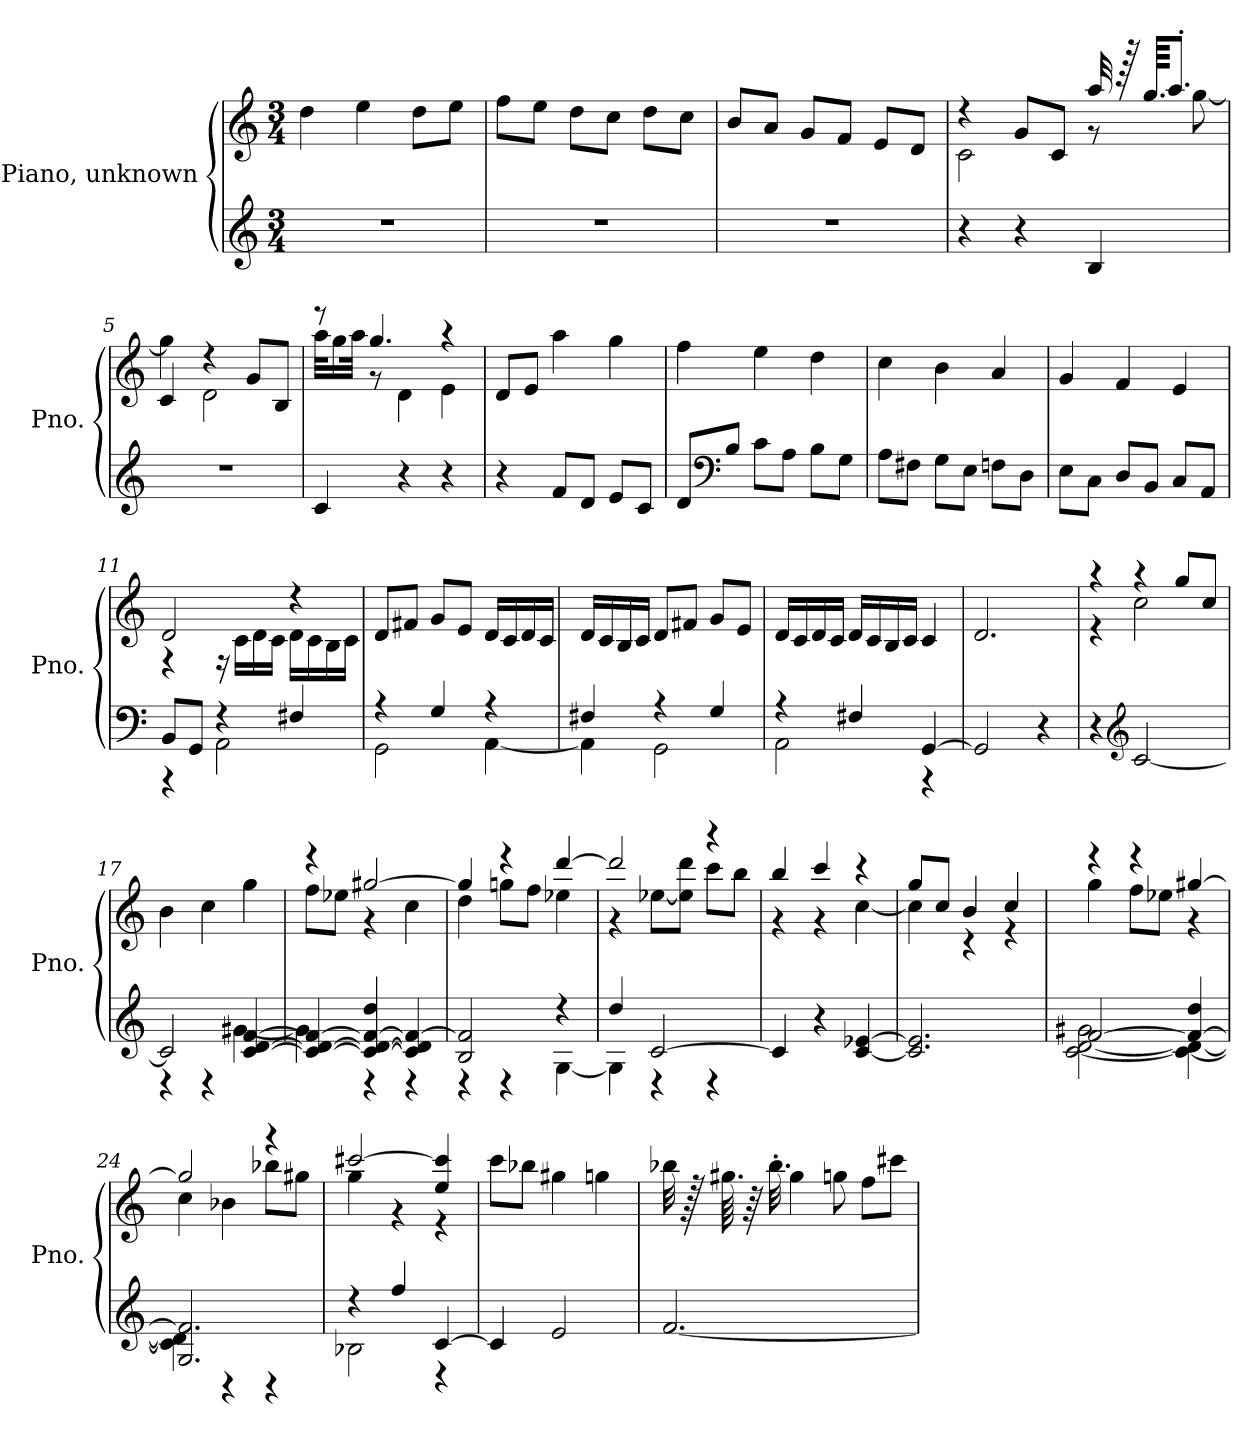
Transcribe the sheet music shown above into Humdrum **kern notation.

**kern	**kern
*part1	*part1
*staff2	*staff1
*I"Piano, unknown	*
*I'Pno.	*
*clefG2	*clefG2
*k[]	*k[]
*M3/4	*M3/4
*MM152	*MM152
=1	=1
2.r	4dd\
.	4ee\
.	8dd\L
.	8ee\J
=2	=2
2.r	8ff\L
.	8ee\J
.	8dd\L
.	8cc\J
.	8dd\L
.	8cc\J
=3	=3
2.r	8b/L
.	8a/J
.	8g/L
.	8f/J
.	8e/L
.	8d/J
=4	=4
*	*^
4r	4r	2c\
4r	8g/L	.
.	8c/J	.
4B/	32aa/	8r
.	128r	.
.	64.gg/KKKL	.
.	8.aa'/J	.
.	.	[8gg\
=5	=5	=5
2.r	4c/	4gg\]
.	4r	2d\
.	8g/L	.
.	8B/J	.
=6	=6	=6
4c/	8r	32aa\KLL
.	.	16gg\
.	.	32aa\JJk
.	4.gg/	8r
4r	.	4d\
4r	4r	4e\
*	*v	*v
!!LO:LB:g=z
=7	=7
4r	8d/L
.	8e/J
8f/L	4aa\
8d/J	.
8e/L	4gg\
8c/J	.
=8	=8
8d/L	4ff\
*clefF4	*
8B/J	.
8c\L	4ee\
8A\J	.
8B\L	4dd\
8G\J	.
=9	=9
8A\L	4cc\
8F#X\J	.
8G\L	4b\
8E\J	.
8Fn\L	4a/
8D\J	.
=10	=10
8E\L	4g/
8C\J	.
8D/L	4f/
8BB/J	.
8C/L	4e/
8AA/J	.
=11	=11
*^	*^
8BB/L	4r	2d/	4r
8GG/J	.	.	.
4r	2AA\	.	16r
.	.	.	16c\LL
.	.	.	16d\
.	.	.	16c\JJ
4F#X/	.	4r	16d\LL
.	.	.	16c\
.	.	.	16B\
.	.	.	16c\JJ
*	*	*v	*v
!!LO:LB:g=z
=12	=12	=12
4r	2GG\	8d/L
.	.	8f#X/J
4G/	.	8g/L
.	.	8e/J
4r	[4AA\	16d/LL
.	.	16c/
.	.	16d/
.	.	16c/JJ
=13	=13	=13
4F#X/	4AA\]	16d/LL
.	.	16c/
.	.	16B/
.	.	16c/JJ
4r	2GG\	8d/L
.	.	8f#X/J
4G/	.	8g/L
.	.	8e/J
=14	=14	=14
4r	2AA\	16d/LL
.	.	16c/
.	.	16d/
.	.	16c/JJ
4F#X/	.	16d/LL
.	.	16c/
.	.	16B/
.	.	16c/JJ
[4GG/	4r	4c/
*v	*v	*
=15	=15
2GG/]	2.d/
4r	.
=16	=16
*	*^
4r	4r	4r
*clefG2	*	*
[2c/	4r	2cc\
.	8gg/L	.
.	8cc/J	.
*	*v	*v
!!LO:LB:g=z
=17	=17
*^	*
2c/]	4r	4b\
.	4r	4cc\
[4c/ [4d/ [4f/	[4g#X\	4gg\
=18	=18	=18
*	*	*^
4c/_ 4d/_ 4f/_	4g#\]	4r	8ff\L
.	.	.	8ee-X\J
4c/_ 4d/_ 4f/_ 4dd/	4r	[2gg#X/	4r
4c/] 4d/] 4f/_	4r	.	4cc\
=19	=19	=19	=19
2B/ 2f/]	4r	4gg#/]	4dd\
.	4r	4r	8ggn\L
.	.	.	8ff\J
4r	[4G\	[4ddd/	4ee-X\
=20	=20	=20	=20
4dd/	4G\]	2ddd/]	4r
[2c/	4r	.	[8ee-X\L
.	.	.	8ee-\] 8ddd\J
.	4r	4r	8ccc\L
.	.	.	8bb\J
*v	*v	*	*
=21	=21	=21
4c/]	4bb/	4r
4r	4ccc/	4r
[4c/ [4e-X/	4r	[4cc\
=22	=22	=22
2.c/] 2.e-/]	8gg/L	4cc\]
.	8cc/J	.
.	4b/	4r
.	4cc/	4r
!!LO:LB:g=z	!!
=23	=23	=23
*^	*	*
[2f/	[2c\ [2d\ 2g#X\	4r	4gg\
.	.	4r	8ff\L
.	.	.	8ee-X\J
4f/_ 4dd/	4c\_ 4d\_	[4gg#X/	4r
=24	=24	=24	=24
2.G/ 2.f/]	4c\] 4d\]	2gg#/]	4cc\
.	4r	.	4b-X\
.	4r	4r	8bb-X\L
.	.	.	8gg#X\J
=25	=25	=25	=25
4r	2B-X\	[2ccc#X/	4gg\
4ff/	.	.	4r
[4c/	4r	4ee/ 4ccc#/]	4r
*v	*v	*	*
*	*v	*v
=26	=26
4c/]	8ccc\L
.	8bb-X\J
2e/	4gg#X\
.	4ggn\
=27	=27
[2.f/	32bb-X\
.	128r
.	64.gg#X\
.	64r
.	32.bb-'\
.	4gg#\
.	8ggn\
.	8ff\L
.	8ccc#X\J
=	=
*-	*-
